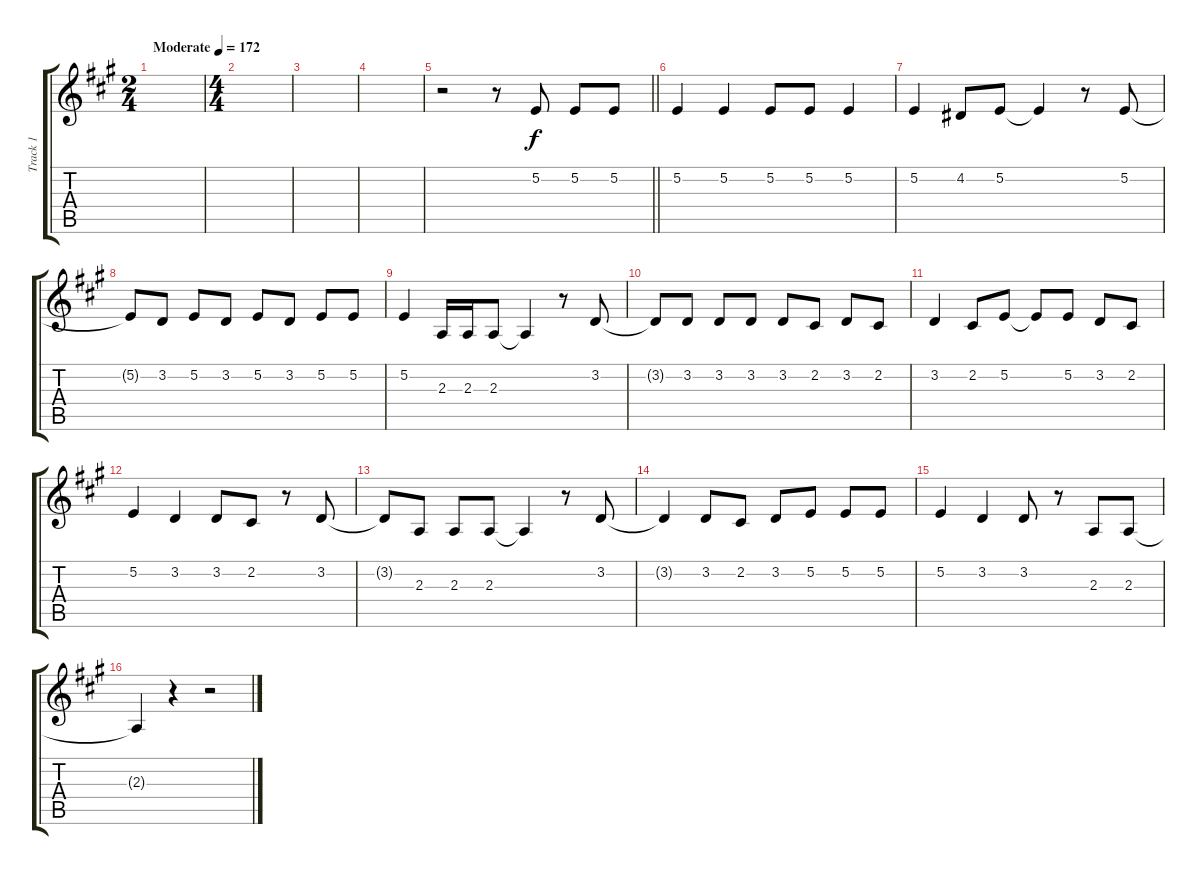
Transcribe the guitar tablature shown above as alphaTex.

\track ("Track 1" "Track 1") {instrument altosax}
\staff {score tabs}
\tuning (E4 B3 G3 D3 A2 E2) {hide}
\ts (2 4)
\tempo (172 "Moderate")
\clef g2
\ks a
|
\ts (4 4)
|
|
|
\barLineRight lightlight
r.2 r.8 5.2.8 5.2.8 5.2.8 |
5.2.4 5.2.4 5.2.8 5.2.8 5.2.4 |
5.2.4 4.2.8 5.2.8 5.2{t}.4 r.8 5.2.8 |
5.2{t}.8 3.2.8 5.2.8 3.2.8 5.2.8 3.2.8 5.2.8 5.2.8 |
5.2.4 2.3.16 2.3.16 2.3.8 2.3{t}.4 r.8 3.2.8 |
3.2{t}.8 3.2.8 3.2.8 3.2.8 3.2.8 2.2.8 3.2.8 2.2.8 |
3.2.4 2.2.8 5.2.8 5.2{t}.8 5.2.8 3.2.8 2.2.8 |
5.2.4 3.2.4 3.2.8 2.2.8 r.8 3.2.8 |
3.2{t}.8 2.3.8 2.3.8 2.3.8 2.3{t}.4 r.8 3.2.8 |
3.2{t}.4 3.2.8 2.2.8 3.2.8 5.2.8 5.2.8 5.2.8 |
5.2.4 3.2.4 3.2.8 r.8 2.3.8 2.3.8 |
2.3{t}.4 r.4 r.2
